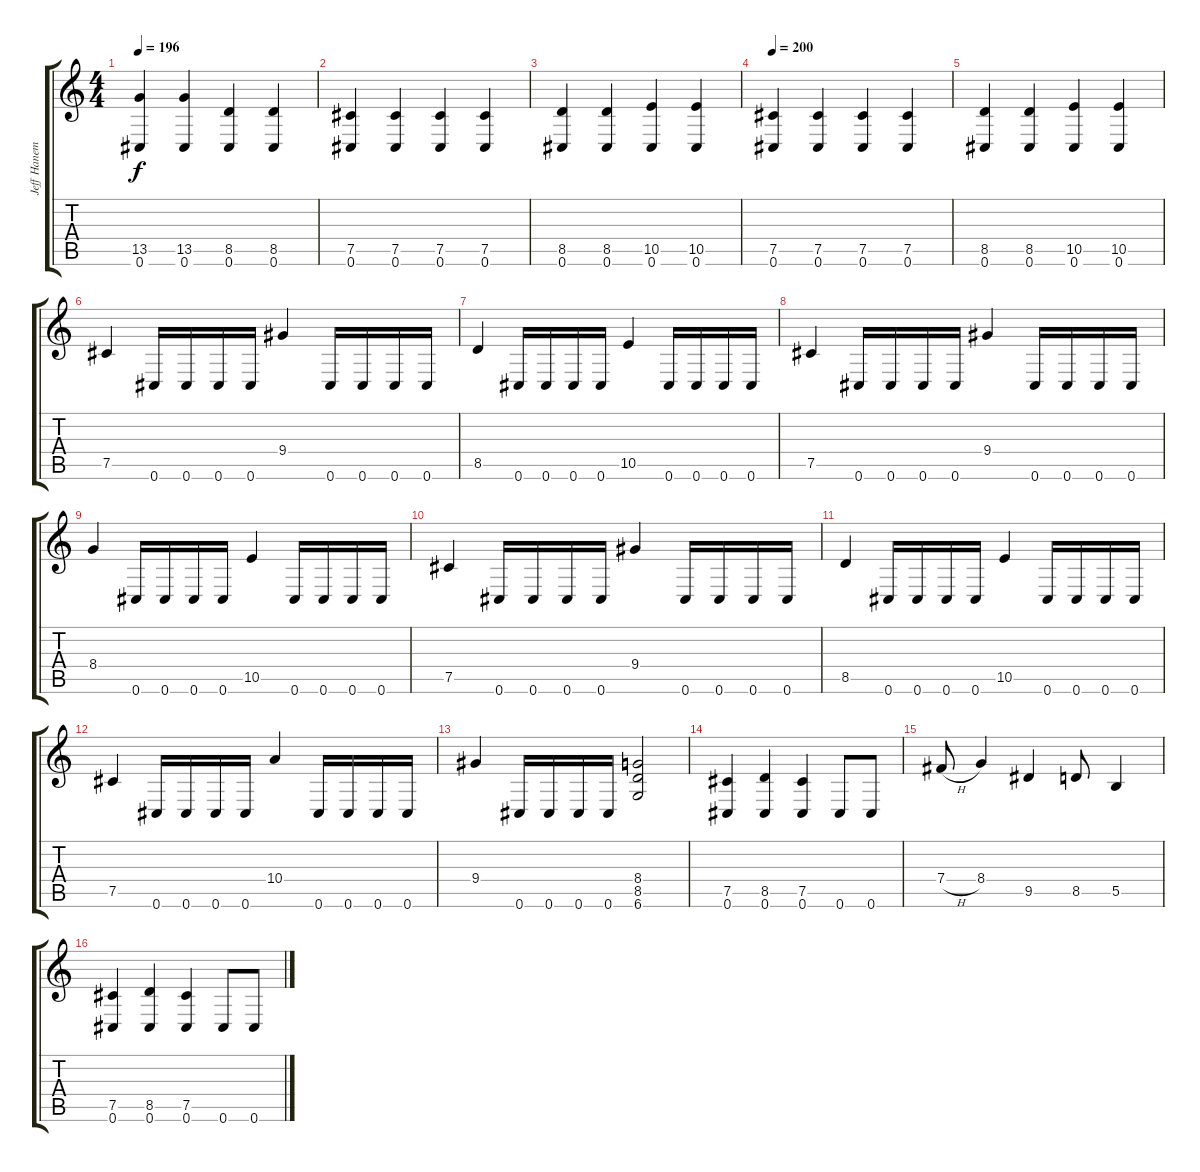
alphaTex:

\track ("Jeff Hanemann" "Jeff Hanem") {instrument distortionguitar}
\staff {score tabs}
\tuning (Db4 Ab3 E3 B2 Gb2 Db2) {hide}
\ts (4 4)
\tempo 196
\clef g2
\ks c
(13.5 0.6).4{dy f} (13.5 0.6).4 (8.5 0.6).4 (8.5 0.6).4 |
(7.5 0.6).4 (7.5 0.6).4 (7.5 0.6).4 (7.5 0.6).4 |
(8.5 0.6).4 (8.5 0.6).4 (10.5 0.6).4 (10.5 0.6).4 |
\tempo 200
(7.5 0.6).4 (7.5 0.6).4 (7.5 0.6).4 (7.5 0.6).4 |
(8.5 0.6).4 (8.5 0.6).4 (10.5 0.6).4 (10.5 0.6).4 |
7.5.4 0.6.16 0.6.16 0.6.16 0.6.16 9.4.4 0.6.16 0.6.16 0.6.16 0.6.16 |
8.5.4 0.6.16 0.6.16 0.6.16 0.6.16 10.5.4 0.6.16 0.6.16 0.6.16 0.6.16 |
7.5.4 0.6.16 0.6.16 0.6.16 0.6.16 9.4.4 0.6.16 0.6.16 0.6.16 0.6.16 |
8.4.4 0.6.16 0.6.16 0.6.16 0.6.16 10.5.4 0.6.16 0.6.16 0.6.16 0.6.16 |
7.5.4 0.6.16 0.6.16 0.6.16 0.6.16 9.4.4 0.6.16 0.6.16 0.6.16 0.6.16 |
8.5.4 0.6.16 0.6.16 0.6.16 0.6.16 10.5.4 0.6.16 0.6.16 0.6.16 0.6.16 |
7.5.4 0.6.16 0.6.16 0.6.16 0.6.16 10.4.4 0.6.16 0.6.16 0.6.16 0.6.16 |
9.4.4 0.6.16 0.6.16 0.6.16 0.6.16 (8.4 8.5 6.6).2 |
(7.5 0.6).4 (8.5 0.6).4 (7.5 0.6).4 0.6.8 0.6.8 |
7.4{h}.8 8.4.4 9.5.4 8.5.8 5.5.4 |
(7.5 0.6).4 (8.5 0.6).4 (7.5 0.6).4 0.6.8 0.6.8
